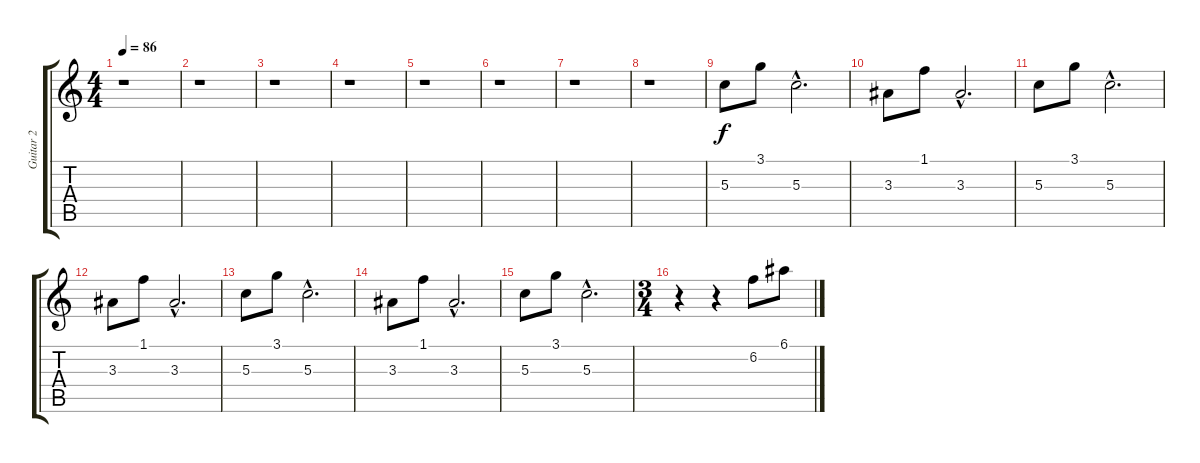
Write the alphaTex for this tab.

\track ("Guitar 2" "Guitar 2") {instrument electricguitarclean}
\staff {score tabs}
\tuning (E4 B3 G3 D3 A2 D2) {hide}
\ts (4 4)
\tempo 86
\clef g2
\ks c
r.1{dy f} |
r.1 |
r.1 |
r.1 |
r.1 |
r.1 |
r.1 |
r.1 |
5.3.8 3.1.8 5.3{hac}.2{d} |
3.3.8 1.1.8 3.3{hac}.2{d} |
5.3.8 3.1.8 5.3{hac}.2{d} |
3.3.8 1.1.8 3.3{hac}.2{d} |
5.3.8 3.1.8 5.3{hac}.2{d} |
3.3.8 1.1.8 3.3{hac}.2{d} |
5.3.8 3.1.8 5.3{hac}.2{d} |
\ts (3 4)
r.4 r.4 6.2.8 6.1.8
